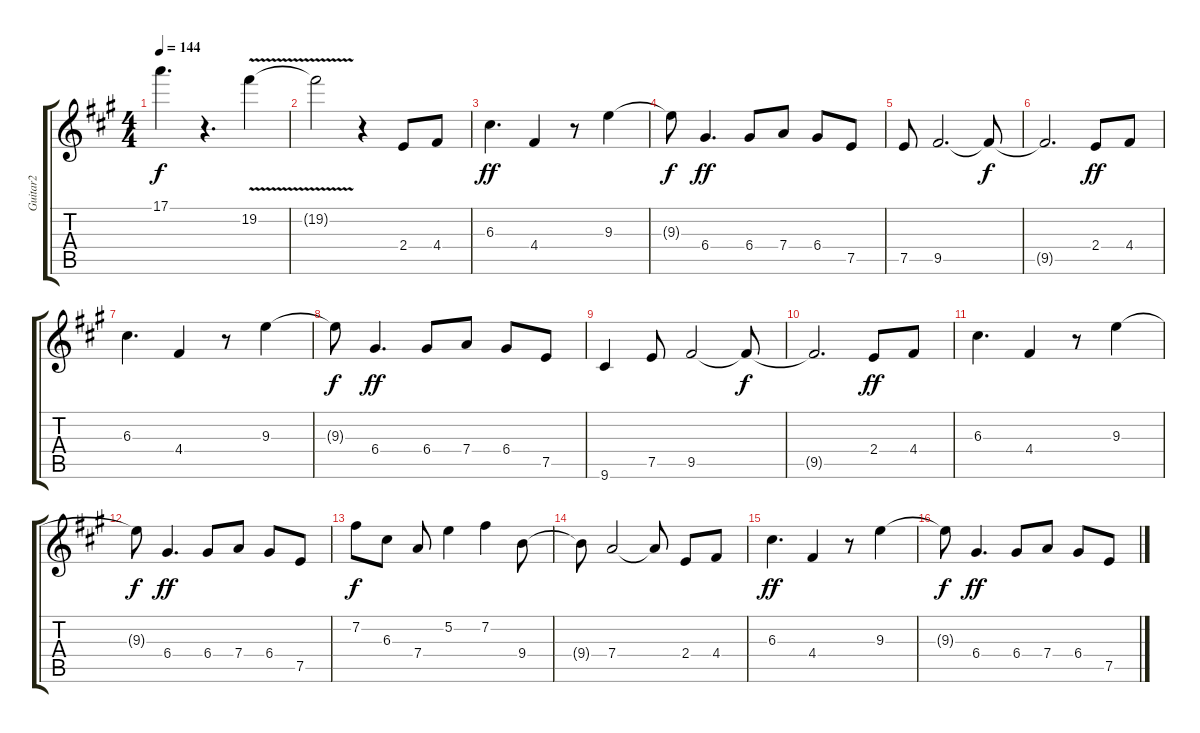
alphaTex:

\track ("Guitar2" "Guitar2") {instrument electricguitarjazz}
\staff {score tabs}
\tuning (E4 B3 G3 D3 A2 E2) {hide}
\ts (4 4)
\tempo 144
\clef g2
\ks f#minor
17.1.4{d dy f} r.4{d} 19.2{v}.4 |
19.2{t}.2 r.4 2.4.8 4.4.8 |
6.3.4{d dy ff} 4.4.4 r.8 9.3.4 |
9.3{t}.8{dy f} 6.4.4{d dy ff} 6.4.8 7.4.8 6.4.8 7.5.8 |
7.5.8 9.5.2{d} 9.5{t}.8{dy f} |
9.5{t}.2{d} 2.4.8{dy ff} 4.4.8 |
6.3.4{d} 4.4.4 r.8 9.3.4 |
9.3{t}.8{dy f} 6.4.4{d dy ff} 6.4.8 7.4.8 6.4.8 7.5.8 |
9.6.4 7.5.8 9.5.2 9.5{t}.8{dy f} |
9.5{t}.2{d} 2.4.8{dy ff} 4.4.8 |
6.3.4{d} 4.4.4 r.8 9.3.4 |
9.3{t}.8{dy f} 6.4.4{d dy ff} 6.4.8 7.4.8 6.4.8 7.5.8 |
7.2.8{dy f} 6.3.8 7.4.8 5.2.4 7.2.4 9.4.8 |
9.4{t}.8 7.4.2 7.4{t}.8 2.4.8 4.4.8 |
6.3.4{d dy ff} 4.4.4 r.8 9.3.4 |
9.3{t}.8{dy f} 6.4.4{d dy ff} 6.4.8 7.4.8 6.4.8 7.5.8
